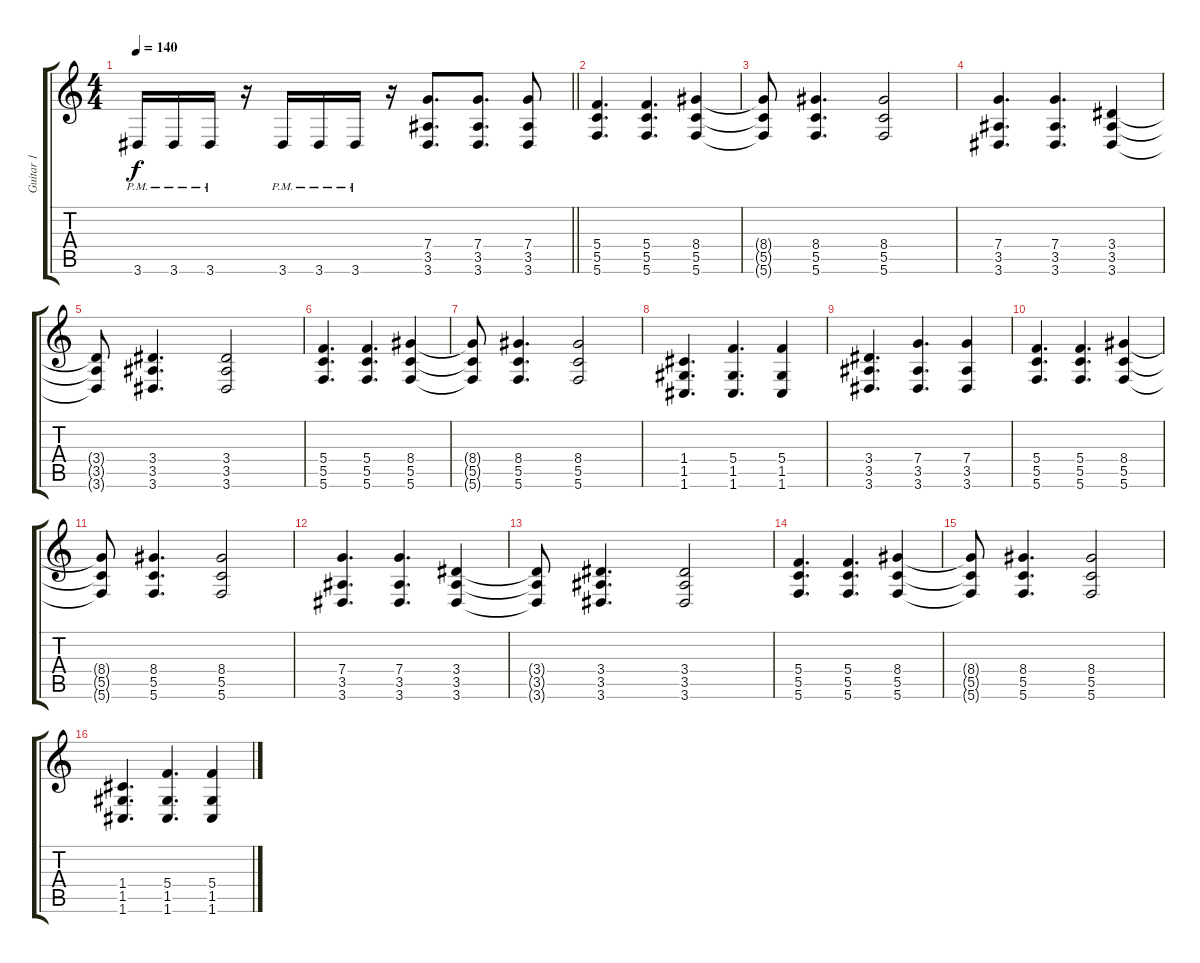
\track ("Guitar 1" "Guitar 1") {instrument distortionguitar}
\staff {score tabs}
\tuning (D4 A3 F3 C3 G2 C2) {hide}
\ts (4 4)
\tempo 140
\clef g2
\barLineRight lightlight
\ks c
3.6{pm}.16{dy f} 3.6{pm}.16 3.6{pm}.16 r.16 3.6{pm}.16 3.6{pm}.16 3.6{pm}.16 r.16 (7.4 3.5 3.6).8{d} (7.4 3.5 3.6).8{d} (7.4 3.5 3.6).8 |
\section ("" " ")
(5.4 5.5 5.6).4{d} (5.4 5.5 5.6).4{d} (8.4 5.5 5.6).4 |
(8.4{t} 5.5{t} 5.6{t}).8 (8.4 5.5 5.6).4{d} (8.4 5.5 5.6).2 |
(7.4 3.5 3.6).4{d} (7.4 3.5 3.6).4{d} (3.4 3.5 3.6).4 |
(3.4{t} 3.5{t} 3.6{t}).8 (3.4 3.5 3.6).4{d} (3.4 3.5 3.6).2 |
(5.4 5.5 5.6).4{d} (5.4 5.5 5.6).4{d} (8.4 5.5 5.6).4 |
(8.4{t} 5.5{t} 5.6{t}).8 (8.4 5.5 5.6).4{d} (8.4 5.5 5.6).2 |
(1.4 1.5 1.6).4{d} (5.4 1.5 1.6).4{d} (5.4 1.5 1.6).4 |
(3.4 3.5 3.6).4{d} (7.4 3.5 3.6).4{d} (7.4 3.5 3.6).4 |
(5.4 5.5 5.6).4{d} (5.4 5.5 5.6).4{d} (8.4 5.5 5.6).4 |
(8.4{t} 5.5{t} 5.6{t}).8 (8.4 5.5 5.6).4{d} (8.4 5.5 5.6).2 |
(7.4 3.5 3.6).4{d} (7.4 3.5 3.6).4{d} (3.4 3.5 3.6).4 |
(3.4{t} 3.5{t} 3.6{t}).8 (3.4 3.5 3.6).4{d} (3.4 3.5 3.6).2 |
(5.4 5.5 5.6).4{d} (5.4 5.5 5.6).4{d} (8.4 5.5 5.6).4 |
(8.4{t} 5.5{t} 5.6{t}).8 (8.4 5.5 5.6).4{d} (8.4 5.5 5.6).2 |
(1.4 1.5 1.6).4{d} (5.4 1.5 1.6).4{d} (5.4 1.5 1.6).4
